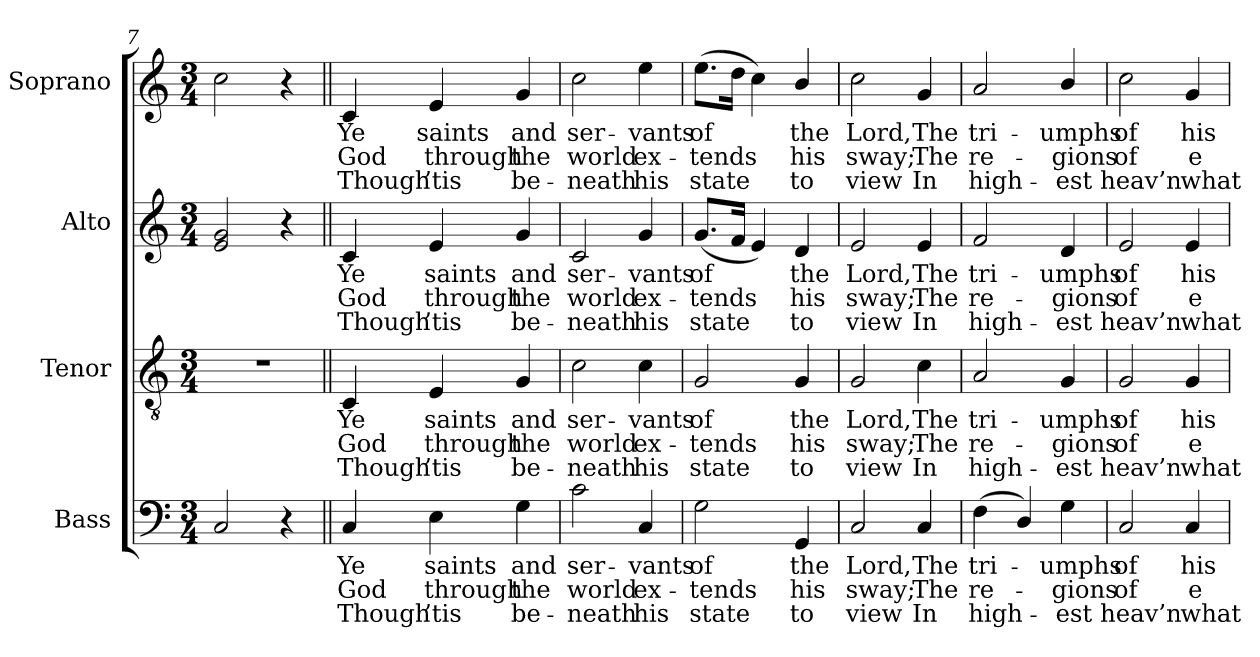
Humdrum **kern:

**kern	**text	**text	**text	**kern	**text	**text	**text	**kern	**text	**text	**text	**kern	**text	**text	**text
*part4	*part4	*part4	*part4	*part3	*part3	*part3	*part3	*part2	*part2	*part2	*part2	*part1	*part1	*part1	*part1
*staff4	*staff4	*staff4	*staff4	*staff3	*staff3	*staff3	*staff3	*staff2	*staff2	*staff2	*staff2	*staff1	*staff1	*staff1	*staff1
*I"Bass	*	*	*	*I"Tenor	*	*	*	*I"Alto	*	*	*	*I"Soprano	*	*	*
*I'B.	*	*	*	*I'T.	*	*	*	*I'A.	*	*	*	*I'S.	*	*	*
*clefF4	*	*	*	*clefGv2	*	*	*	*clefG2	*	*	*	*clefG2	*	*	*
*	*	*	*	*ITrd7c12	*	*	*	*	*	*	*	*	*	*	*
*k[]	*	*	*	*k[]	*	*	*	*k[]	*	*	*	*k[]	*	*	*
*C:	*	*	*	*C:	*	*	*	*C:	*	*	*	*C:	*	*	*
*M3/4	*	*	*	*M3/4	*	*	*	*M3/4	*	*	*	*M3/4	*	*	*
=7	=7	=7	=7	=7	=7	=7	=7	=7	=7	=7	=7	=7	=7	=7	=7
!	!	!	!	!LO:N:vis=1	!	!	!	!	!	!	!	!	!	!	!
2Ci/	.	.	.	2.r	.	.	.	2ei/ 2gi	.	.	.	2cci\	.	.	.
4r	.	.	.	.	.	.	.	4r	.	.	.	4r	.	.	.
!!LO:LB:g=z
=8||	=8||	=8||	=8||	=8||	=8||	=8||	=8||	=8||	=8||	=8||	=8||	=8||	=8||	=8||	=8||
!	!LO:LY:b:color=#000000	!LO:LY:b:color=#000000	!LO:LY:b:color=#000000	!	!	!	!	!	!	!	!	!	!	!	!
!	!	!	!	!	!LO:LY:b:color=#000000	!LO:LY:b:color=#000000	!LO:LY:b:color=#000000	!	!	!	!	!	!	!	!
!	!	!	!	!	!	!	!	!	!LO:LY:b:color=#000000	!LO:LY:b:color=#000000	!LO:LY:b:color=#000000	!	!	!	!
!	!	!	!	!	!	!	!	!	!	!	!	!	!LO:LY:b:color=#000000	!LO:LY:b:color=#000000	!LO:LY:b:color=#000000
4Ci/	Ye	God	Though	4CCi/	Ye	God	Though	4ci/	Ye	God	Though	4ci/	Ye	God	Though
!	!LO:LY:b:color=#000000	!LO:LY:b:color=#000000	!LO:LY:b:color=#000000	!	!	!	!	!	!	!	!	!	!	!	!
!	!	!	!	!	!LO:LY:b:color=#000000	!LO:LY:b:color=#000000	!LO:LY:b:color=#000000	!	!	!	!	!	!	!	!
!	!	!	!	!	!	!	!	!	!LO:LY:b:color=#000000	!LO:LY:b:color=#000000	!LO:LY:b:color=#000000	!	!	!	!
!	!	!	!	!	!	!	!	!	!	!	!	!	!LO:LY:b:color=#000000	!LO:LY:b:color=#000000	!LO:LY:b:color=#000000
4Ei\	saints	through	’tis	4EEi/	saints	through	’tis	4ei/	saints	through	’tis	4ei/	saints	through	’tis
!	!LO:LY:b:color=#000000	!LO:LY:b:color=#000000	!LO:LY:b:color=#000000	!	!	!	!	!	!	!	!	!	!	!	!
!	!	!	!	!	!LO:LY:b:color=#000000	!LO:LY:b:color=#000000	!LO:LY:b:color=#000000	!	!	!	!	!	!	!	!
!	!	!	!	!	!	!	!	!	!LO:LY:b:color=#000000	!LO:LY:b:color=#000000	!LO:LY:b:color=#000000	!	!	!	!
!	!	!	!	!	!	!	!	!	!	!	!	!	!LO:LY:b:color=#000000	!LO:LY:b:color=#000000	!LO:LY:b:color=#000000
4Gi\	and	the	be-	4GGi/	and	the	be-	4gi/	and	the	be-	4gi/	and	the	be-
=9	=9	=9	=9	=9	=9	=9	=9	=9	=9	=9	=9	=9	=9	=9	=9
!	!LO:LY:b:color=#000000	!LO:LY:b:color=#000000	!LO:LY:b:color=#000000	!	!	!	!	!	!	!	!	!	!	!	!
!	!	!	!	!	!LO:LY:b:color=#000000	!LO:LY:b:color=#000000	!LO:LY:b:color=#000000	!	!	!	!	!	!	!	!
!	!	!	!	!	!	!	!	!	!LO:LY:b:color=#000000	!LO:LY:b:color=#000000	!LO:LY:b:color=#000000	!	!	!	!
!	!	!	!	!	!	!	!	!	!	!	!	!	!LO:LY:b:color=#000000	!LO:LY:b:color=#000000	!LO:LY:b:color=#000000
2ci\	ser-	world	-neath	2Ci\	ser-	world	-neath	2ci/	ser-	world	-neath	2cci\	ser-	world	-neath
!	!LO:LY:b:color=#000000	!LO:LY:b:color=#000000	!LO:LY:b:color=#000000	!	!	!	!	!	!	!	!	!	!	!	!
!	!	!	!	!	!LO:LY:b:color=#000000	!LO:LY:b:color=#000000	!LO:LY:b:color=#000000	!	!	!	!	!	!	!	!
!	!	!	!	!	!	!	!	!	!LO:LY:b:color=#000000	!LO:LY:b:color=#000000	!LO:LY:b:color=#000000	!	!	!	!
!	!	!	!	!	!	!	!	!	!	!	!	!	!LO:LY:b:color=#000000	!LO:LY:b:color=#000000	!LO:LY:b:color=#000000
4Ci/	-vants	ex-	his	4Ci\	-vants	ex-	his	4gi/	-vants	ex-	his	4eei\	-vants	ex-	his
=10	=10	=10	=10	=10	=10	=10	=10	=10	=10	=10	=10	=10	=10	=10	=10
!	!LO:LY:b:color=#000000	!LO:LY:b:color=#000000	!LO:LY:b:color=#000000	!	!	!	!	!	!	!	!	!	!	!	!
!	!	!	!	!	!LO:LY:b:color=#000000	!LO:LY:b:color=#000000	!LO:LY:b:color=#000000	!	!	!	!	!	!	!	!
!	!	!	!	!	!	!	!	!	!LO:LY:b:color=#000000	!LO:LY:b:color=#000000	!LO:LY:b:color=#000000	!	!	!	!
!	!	!	!	!	!	!	!	!	!	!	!	!	!LO:LY:b:color=#000000	!LO:LY:b:color=#000000	!LO:LY:b:color=#000000
2Gi\	of	-tends	state	2GGi/	of	-tends	state	(8.gi/L	of	-tends	state	(8.eei\L	of	-tends	state
.	.	.	.	.	.	.	.	16fi/Jk	.	.	.	16ddi\Jk	.	.	.
.	.	.	.	.	.	.	.	4ei/)	.	.	.	4cci\)	.	.	.
!	!LO:LY:b:color=#000000	!LO:LY:b:color=#000000	!LO:LY:b:color=#000000	!	!	!	!	!	!	!	!	!	!	!	!
!	!	!	!	!	!LO:LY:b:color=#000000	!LO:LY:b:color=#000000	!LO:LY:b:color=#000000	!	!	!	!	!	!	!	!
!	!	!	!	!	!	!	!	!	!LO:LY:b:color=#000000	!LO:LY:b:color=#000000	!LO:LY:b:color=#000000	!	!	!	!
!	!	!	!	!	!	!	!	!	!	!	!	!	!LO:LY:b:color=#000000	!LO:LY:b:color=#000000	!LO:LY:b:color=#000000
4GGi/	the	his	to	4GGi/	the	his	to	4di/	the	his	to	4bi/	the	his	to
=11	=11	=11	=11	=11	=11	=11	=11	=11	=11	=11	=11	=11	=11	=11	=11
!	!LO:LY:b:color=#000000	!LO:LY:b:color=#000000	!LO:LY:b:color=#000000	!	!	!	!	!	!	!	!	!	!	!	!
!	!	!	!	!	!LO:LY:b:color=#000000	!LO:LY:b:color=#000000	!LO:LY:b:color=#000000	!	!	!	!	!	!	!	!
!	!	!	!	!	!	!	!	!	!LO:LY:b:color=#000000	!LO:LY:b:color=#000000	!LO:LY:b:color=#000000	!	!	!	!
!	!	!	!	!	!	!	!	!	!	!	!	!	!LO:LY:b:color=#000000	!LO:LY:b:color=#000000	!LO:LY:b:color=#000000
2Ci/	Lord,	sway;	view	2GGi/	Lord,	sway;	view	2ei/	Lord,	sway;	view	2cci\	Lord,	sway;	view
!	!LO:LY:b:color=#000000	!LO:LY:b:color=#000000	!LO:LY:b:color=#000000	!	!	!	!	!	!	!	!	!	!	!	!
!	!	!	!	!	!LO:LY:b:color=#000000	!LO:LY:b:color=#000000	!LO:LY:b:color=#000000	!	!	!	!	!	!	!	!
!	!	!	!	!	!	!	!	!	!LO:LY:b:color=#000000	!LO:LY:b:color=#000000	!LO:LY:b:color=#000000	!	!	!	!
!	!	!	!	!	!	!	!	!	!	!	!	!	!LO:LY:b:color=#000000	!LO:LY:b:color=#000000	!LO:LY:b:color=#000000
4Ci/	The	The	In	4Ci\	The	The	In	4ei/	The	The	In	4gi/	The	The	In
=12	=12	=12	=12	=12	=12	=12	=12	=12	=12	=12	=12	=12	=12	=12	=12
!	!LO:LY:b:color=#000000	!LO:LY:b:color=#000000	!LO:LY:b:color=#000000	!	!	!	!	!	!	!	!	!	!	!	!
!	!	!	!	!	!LO:LY:b:color=#000000	!LO:LY:b:color=#000000	!LO:LY:b:color=#000000	!	!	!	!	!	!	!	!
!	!	!	!	!	!	!	!	!	!LO:LY:b:color=#000000	!LO:LY:b:color=#000000	!LO:LY:b:color=#000000	!	!	!	!
!	!	!	!	!	!	!	!	!	!	!	!	!	!LO:LY:b:color=#000000	!LO:LY:b:color=#000000	!LO:LY:b:color=#000000
(4Fi\	tri-	re-	high-	2AAi/	tri-	re-	high-	2fi/	tri-	re-	high-	2ai/	tri-	re-	high-
4Di/)	.	.	.	.	.	.	.	.	.	.	.	.	.	.	.
!	!LO:LY:b:color=#000000	!LO:LY:b:color=#000000	!LO:LY:b:color=#000000	!	!	!	!	!	!	!	!	!	!	!	!
!	!	!	!	!	!LO:LY:b:color=#000000	!LO:LY:b:color=#000000	!LO:LY:b:color=#000000	!	!	!	!	!	!	!	!
!	!	!	!	!	!	!	!	!	!LO:LY:b:color=#000000	!LO:LY:b:color=#000000	!LO:LY:b:color=#000000	!	!	!	!
!	!	!	!	!	!	!	!	!	!	!	!	!	!LO:LY:b:color=#000000	!LO:LY:b:color=#000000	!LO:LY:b:color=#000000
4Gi\	-umphs	-gions	-est	4GGi/	-umphs	-gions	-est	4di/	-umphs	-gions	-est	4bi/	-umphs	-gions	-est
=13	=13	=13	=13	=13	=13	=13	=13	=13	=13	=13	=13	=13	=13	=13	=13
!	!LO:LY:b:color=#000000	!LO:LY:b:color=#000000	!LO:LY:b:color=#000000	!	!	!	!	!	!	!	!	!	!	!	!
!	!	!	!	!	!LO:LY:b:color=#000000	!LO:LY:b:color=#000000	!LO:LY:b:color=#000000	!	!	!	!	!	!	!	!
!	!	!	!	!	!	!	!	!	!LO:LY:b:color=#000000	!LO:LY:b:color=#000000	!LO:LY:b:color=#000000	!	!	!	!
!	!	!	!	!	!	!	!	!	!	!	!	!	!LO:LY:b:color=#000000	!LO:LY:b:color=#000000	!LO:LY:b:color=#000000
2Ci/	of	of	heav’n	2GGi/	of	of	heav’n	2ei/	of	of	heav’n	2cci\	of	of	heav’n
!	!LO:LY:b:color=#000000	!LO:LY:b:color=#000000	!LO:LY:b:color=#000000	!	!	!	!	!	!	!	!	!	!	!	!
!	!	!	!	!	!LO:LY:b:color=#000000	!LO:LY:b:color=#000000	!LO:LY:b:color=#000000	!	!	!	!	!	!	!	!
!	!	!	!	!	!	!	!	!	!LO:LY:b:color=#000000	!LO:LY:b:color=#000000	!LO:LY:b:color=#000000	!	!	!	!
!	!	!	!	!	!	!	!	!	!	!	!	!	!LO:LY:b:color=#000000	!LO:LY:b:color=#000000	!LO:LY:b:color=#000000
4Ci/	his	e-	what	4GGi/	his	e-	what	4ei/	his	e-	what	4gi/	his	e-	what
=	=	=	=	=	=	=	=	=	=	=	=	=	=	=	=
*-	*-	*-	*-	*-	*-	*-	*-	*-	*-	*-	*-	*-	*-	*-	*-
